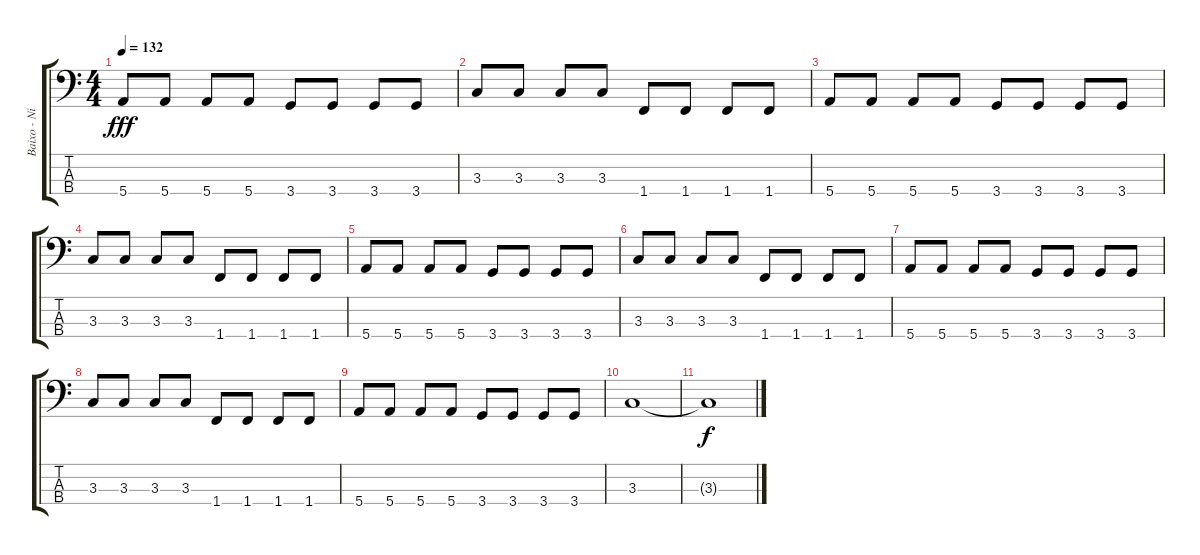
\track ("Baixo - Nikola" "Baixo - Ni") {instrument electricbasspick}
\staff {score tabs}
\tuning (G2 D2 A1 E1) {hide}
\ts (4 4)
\tempo 132
\clef f4
\ks c
5.4.8{dy fff} 5.4.8 5.4.8 5.4.8 3.4.8 3.4.8 3.4.8 3.4.8 |
3.3.8 3.3.8 3.3.8 3.3.8 1.4.8 1.4.8 1.4.8 1.4.8 |
5.4.8 5.4.8 5.4.8 5.4.8 3.4.8 3.4.8 3.4.8 3.4.8 |
3.3.8 3.3.8 3.3.8 3.3.8 1.4.8 1.4.8 1.4.8 1.4.8 |
5.4.8 5.4.8 5.4.8 5.4.8 3.4.8 3.4.8 3.4.8 3.4.8 |
3.3.8 3.3.8 3.3.8 3.3.8 1.4.8 1.4.8 1.4.8 1.4.8 |
5.4.8 5.4.8 5.4.8 5.4.8 3.4.8 3.4.8 3.4.8 3.4.8 |
3.3.8 3.3.8 3.3.8 3.3.8 1.4.8 1.4.8 1.4.8 1.4.8 |
5.4.8 5.4.8 5.4.8 5.4.8 3.4.8 3.4.8 3.4.8 3.4.8 |
3.3.1 |
3.3{t}.1{dy f}
